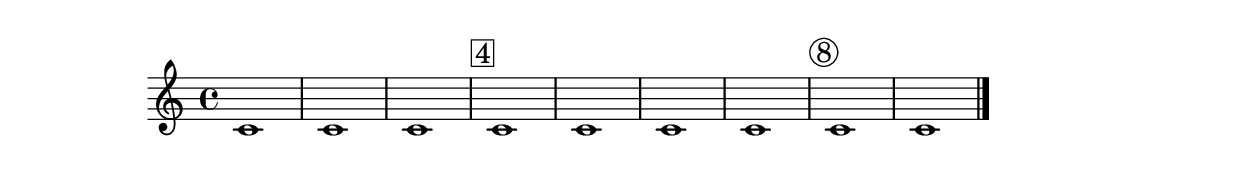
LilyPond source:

%% Do not edit this file; it is automatically
%% generated from LSR http://lsr.dsi.unimi.it
%% This file is in the public domain.
\version "2.13.20"

\header {
  lsrtags = "rhythms, tweaks-and-overrides"

%% Translation of GIT committish: e0aa246e0ed1a86dc41a99ab79bff822d3320aa7
  texidoces = "

Los números de compás también se pueden imprimir dentro de rectángulos o de circunferencias.

"
  doctitlees = "Imprimir números de compás dentro de rectángulos o circunferencias"



%% Translation of GIT committish: 0a868be38a775ecb1ef935b079000cebbc64de40
  texidocde = "
Taktnummern können auch in Boxen oder Kreisen gesetzt werden.

"
  doctitlede = "Setzen von Taktnummern in Kästen oder Kreisen"



%% Translation of GIT committish: 374d57cf9b68ddf32a95409ce08ba75816900f6b
  texidocfr = "
Les numéros de mesures peuvent être encadrés ou entourés d'un cercle.

"
  doctitlefr = "Inscrire le numéro de mesure dans un cadre ou un cercle"

  texidoc = "
Bar numbers can also be printed inside boxes or circles.

"
  doctitle = "Printing bar numbers inside boxes or circles"
} % begin verbatim

\relative c' {
  % Prevent bar numbers at the end of a line and permit them elsewhere
  \override Score.BarNumber #'break-visibility = #end-of-line-invisible
  \set Score.barNumberVisibility = #(every-nth-bar-number-visible 4)

  % Increase the size of the bar number by 2
  \override Score.BarNumber #'font-size = #2

  % Draw a box round the following bar number(s)
  \override Score.BarNumber #'stencil
    = #(make-stencil-boxer 0.1 0.25 ly:text-interface::print)
  \repeat unfold 5 { c1 }

  % Draw a circle round the following bar number(s)
  \override Score.BarNumber #'stencil
    = #(make-stencil-circler 0.1 0.25 ly:text-interface::print)
  \repeat unfold 4 { c1 } \bar "|."
}

